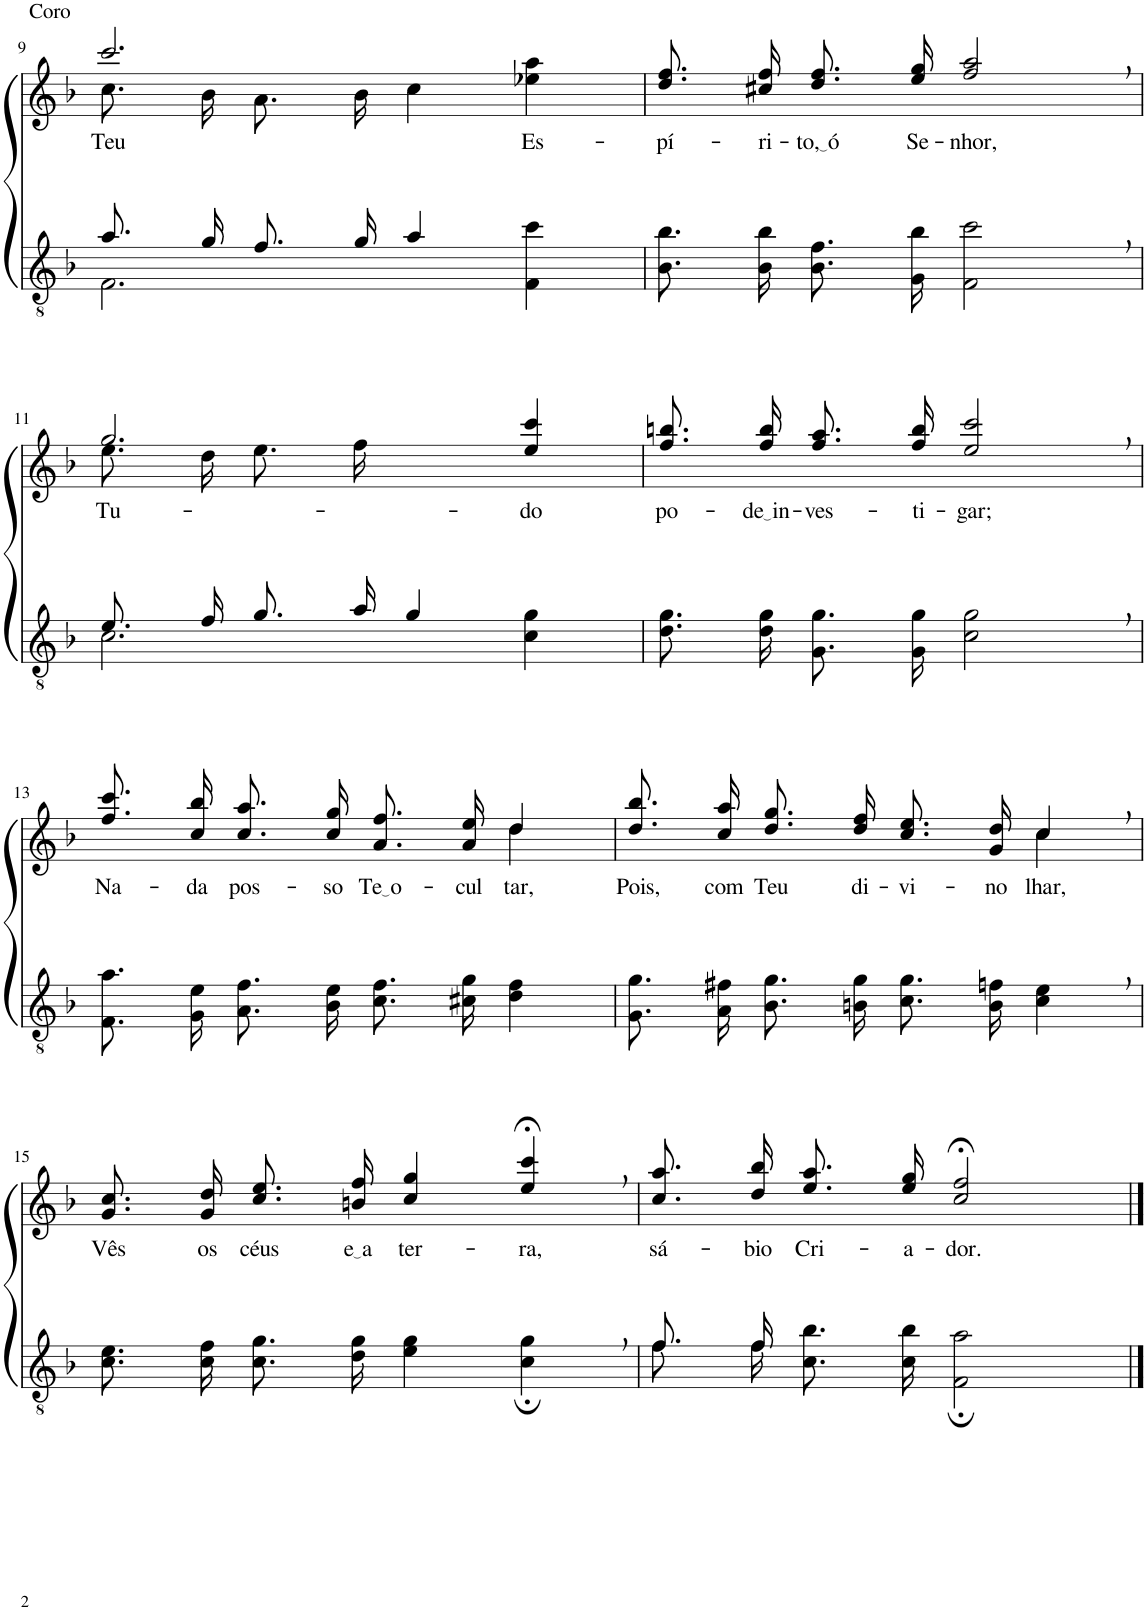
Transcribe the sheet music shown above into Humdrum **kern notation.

**kern	**kern	**text
*part2	*part1	*part1
*staff2	*staff1	*staff1
*I"Parte III e IV	*I"Parte I e II	*
!!LO:PB:g=z
*clefGv2	*clefG2	*
*Trd5c9	*Trd5c9	*
*k[b-]	*k[b-]	*
*M4/4	*M4/4	*
=9	=9	=9
*^	*^	*
!	!	!LO:TX:a:t=Coro	!	!
!	!	!	!	!LO:LY:b
8.a/L	2.F\	2.ccc/	8.cc\L	Teu
16g/Jk	.	.	16b-\Jk	.
8.f/L	.	.	8.a\L	.
16g/Jk	.	.	16b-\Jk	.
4a/	.	.	4cc\	.
!	!	!	!	!LO:LY:b
4ryy	4F\ 4cc\	4ee-X\ 4aa\	4ryy	Es-
=10	=10	=10	=10	=10
!	!	!	!	!LO:LY:b
*v	*v	*	*	*
*	*v	*v	*
8.B-\ 8.b-\L	8.dd\ 8.ff\L	-pí-
!	!	!LO:LY:b
16B-\ 16b-\Jk	16cc#X\ 16ff\Jk	-ri-
!	!	!LO:LY:b
8.B-\ 8.f\L	8.dd\ 8.ff\L	to, ó
!	!	!LO:LY:b
16G\ 16b-\Jk	16ee\ 16gg\Jk	Se-
!	!	!LO:LY:b
2F\, 2cc\,	2ff/, 2aa/,	-nhor,
!!LO:LB:g=z
=11	=11	=11
*^	*	*
!	!	!	!LO:LY:b
*	*	*^	*
8.e/L	2.c\	2.gg/	8.ee\L	Tu-
16f/Jk	.	.	16dd\Jk	.
8.g/L	.	.	8.ee\L	.
16a/Jk	.	.	16ff\Jk	.
4g/	.	.	2ryy	.
!	!	!	!	!LO:LY:b
4ryy	4c\ 4g\	4ee/ 4ccc/	.	-do
*	*	*v	*v	*
=12	=12	=12	=12
!	!	!	!LO:LY:b
*v	*v	*	*
8.d\ 8.g\L	8.ff\ 8.bbn\L	po-
!	!	!LO:LY:b
16d\ 16g\Jk	16ff\ 16bb\Jk	de in
!	!	!LO:LY:b
8.G\ 8.g\L	8.ff\ 8.aa\L	-ves-
!	!	!LO:LY:b
16G\ 16g\Jk	16ff\ 16bb\Jk	-ti-
!	!	!LO:LY:b
2c\, 2g\,	2ee/, 2ccc/,	-gar;
!!LO:LB:g=z
=13	=13	=13
!	!	!LO:LY:b
*	*^	*
8.F\ 8.a\L	8.ff\ 8.ccc\L	2.ryy	Na-
!	!	!	!LO:LY:b
16G\ 16e\Jk	16cc\ 16bb-\Jk	.	-da
!	!	!	!LO:LY:b
8.A\ 8.f\L	8.cc\ 8.aa\L	.	pos-
!	!	!	!LO:LY:b
16B-\ 16e\Jk	16cc\ 16gg\Jk	.	-so
!	!	!	!LO:LY:b
8.c\ 8.f\L	8.a\ 8.ff\L	.	Te o
!	!	!	!LO:LY:b
16c#X\ 16g\Jk	16a\ 16ee\Jk	.	-cul-
!	!	!	!LO:LY:b
4d\ 4f\	4dd/	4dd\	-tar,
=14	=14	=14	=14
!	!	!	!LO:LY:b
8.G\ 8.g\L	8.dd\ 8.bb-\L	2.ryy	Pois,
!	!	!	!LO:LY:b
16A\ 16f#X\Jk	16cc\ 16aa\Jk	.	com
!	!	!	!LO:LY:b
8.B-\ 8.g\L	8.dd\ 8.gg\L	.	Teu
!	!	!	!LO:LY:b
16Bn\ 16g\Jk	16dd\ 16ff\Jk	.	di-
!	!	!	!LO:LY:b
8.c\ 8.g\L	8.cc\ 8.ee\L	.	-vi-
!	!	!	!LO:LY:b
16B\ 16fn\Jk	16g\ 16dd\Jk	.	-no
!	!	!	!LO:LY:b
4c\, 4e\,	4cc,/	4cc\	lhar,
!!LO:LB:g=z
=15	=15	=15	=15
!	!	!	!LO:LY:b
*	*v	*v	*
8.c\ 8.e\L	8.g\ 8.cc\L	Vês
!	!	!LO:LY:b
16c\ 16f\Jk	16g\ 16dd\Jk	os
!	!	!LO:LY:b
8.c\ 8.g\L	8.cc\ 8.ee\L	céus
!	!	!LO:LY:b
16d\ 16g\Jk	16bn\ 16ff\Jk	e a
!	!	!LO:LY:b
4e\ 4g\	4cc/ 4gg/	ter-
!	!	!LO:LY:b
4c\;, 4g\;,	4ee/;<, 4ccc/;<,	-ra,
=16	=16	=16
*^	*	*
!	!	!	!LO:LY:b
8.f/L	8.f\L	8.cc\ 8.aa\L	sá-
!	!	!	!LO:LY:b
16f/Jk	16f\Jk	16dd\ 16bb-\Jk	-bio
!	!	!	!LO:LY:b
2.ryy	8.c\ 8.b-\L	8.ee\ 8.aa\L	Cri-
!	!	!	!LO:LY:b
.	16c\ 16b-\Jk	16ee\ 16gg\Jk	-a-
!	!	!	!LO:LY:b
.	2F\; 2a\;	2cc/;< 2ff/;<	-dor.
*v	*v	*	*
==	==	==
*-	*-	*-
